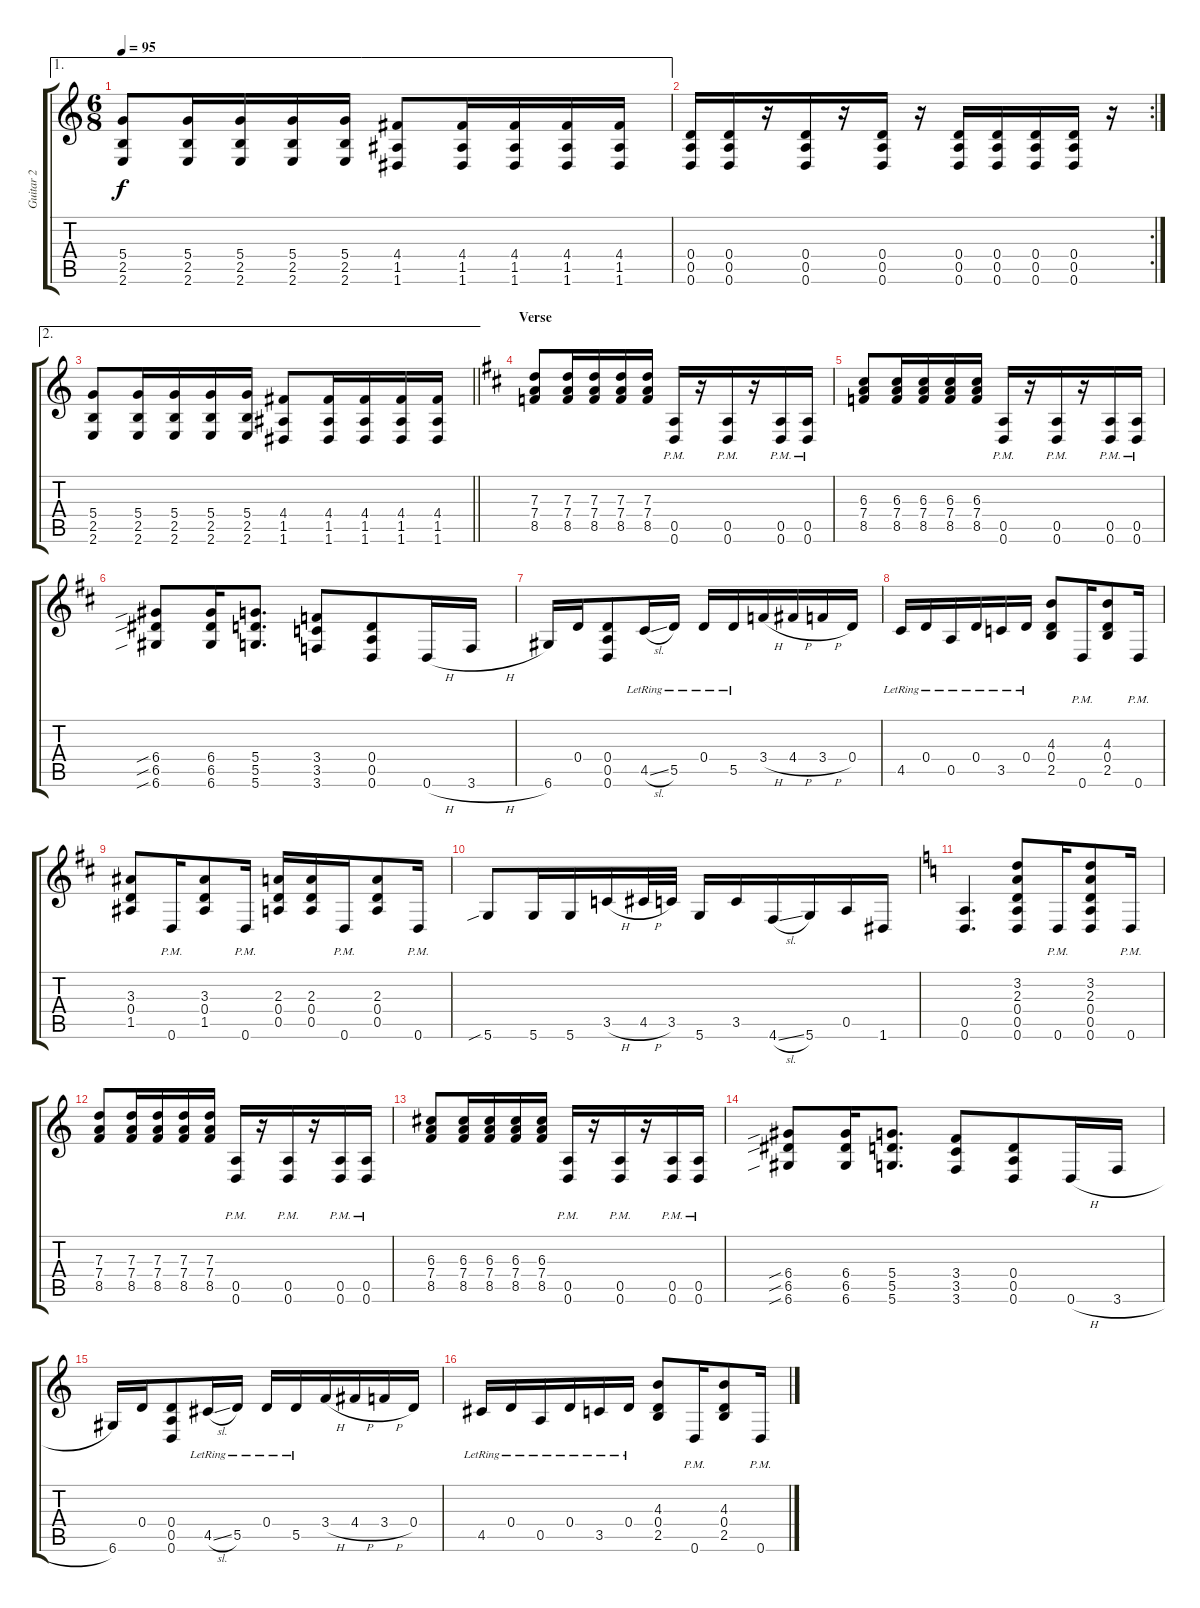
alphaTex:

\track ("Guitar 2" "Guitar 2") {instrument distortionguitar}
\staff {score tabs}
\tuning (E4 B3 G3 D3 A2 D2) {hide}
\ae 1
\ts (6 8)
\tempo 95
\clef g2
\ks c
(5.4 2.5 2.6).8{dy f} (5.4 2.5 2.6).16 (5.4 2.5 2.6).16 (5.4 2.5 2.6).16 (5.4 2.5 2.6).16 (4.4 1.5 1.6).8 (4.4 1.5 1.6).16 (4.4 1.5 1.6).16 (4.4 1.5 1.6).16 (4.4 1.5 1.6).16 |
\rc 2
(0.4 0.5 0.6).16 (0.4 0.5 0.6).16 r.16 (0.4 0.5 0.6).16 r.16 (0.4 0.5 0.6).16 r.16 (0.4 0.5 0.6).16 (0.4 0.5 0.6).16 (0.4 0.5 0.6).16 (0.4 0.5 0.6).16 r.16 |
\ae 2
\barLineRight lightlight
(5.4 2.5 2.6).8 (5.4 2.5 2.6).16 (5.4 2.5 2.6).16 (5.4 2.5 2.6).16 (5.4 2.5 2.6).16 (4.4 1.5 1.6).8 (4.4 1.5 1.6).16 (4.4 1.5 1.6).16 (4.4 1.5 1.6).16 (4.4 1.5 1.6).16 |
\section ("" "Verse")
\ks d
(7.3 7.4 8.5).8 (7.3 7.4 8.5).16 (7.3 7.4 8.5).16 (7.3 7.4 8.5).16 (7.3 7.4 8.5).16 (0.5{pm} 0.6{pm}).16 r.16 (0.5{pm} 0.6{pm}).16 r.16 (0.5{pm} 0.6{pm}).16 (0.5{pm} 0.6{pm}).16 |
(6.3 7.4 8.5).8 (6.3 7.4 8.5).16 (6.3 7.4 8.5).16 (6.3 7.4 8.5).16 (6.3 7.4 8.5).16 (0.5{pm} 0.6{pm}).16 r.16 (0.5{pm} 0.6{pm}).16 r.16 (0.5{pm} 0.6{pm}).16 (0.5{pm} 0.6{pm}).16 |
(6.4{sib} 6.5{sib} 6.6{sib}).8 (6.4 6.5 6.6).16 (5.4 5.5 5.6).8{d} (3.4 3.5 3.6).8 (0.4 0.5 0.6).8 0.6{h}.16 3.6{h}.16 |
6.6.16 0.4.16 (0.4 0.5 0.6).8 4.5{sl lr}.16 5.5{lr}.16 0.4{lr}.16 5.5{lr}.16 3.4{h}.16 4.4{h}.16 3.4{h}.16 0.4.16 |
4.5{lr}.16 0.4{lr}.16 0.5{lr}.16 0.4{lr}.16 3.5{lr}.16 0.4{lr}.16 (4.3 0.4 2.5).8 0.6{pm}.16 (4.3 0.4 2.5).8 0.6{pm}.16 |
(3.3 0.4 1.5).8 0.6{pm}.16 (3.3 0.4 1.5).8 0.6{pm}.16 (2.3 0.4 0.5).16 (2.3 0.4 0.5).16 0.6{pm}.16 (2.3 0.4 0.5).8 0.6{pm}.16 |
5.6{sib}.8 5.6.16 5.6.16 3.5{h}.16 4.5{h}.32 3.5.32 5.6.16 3.5.16 4.6{sl}.16 5.6.16 0.5.16 1.6.16 |
\ks c
(0.5 0.6).4{d} (3.2 2.3 0.4 0.5 0.6).8 0.6{pm}.16 (3.2 2.3 0.4 0.5 0.6).8 0.6{pm}.16 |
(7.3 7.4 8.5).8 (7.3 7.4 8.5).16 (7.3 7.4 8.5).16 (7.3 7.4 8.5).16 (7.3 7.4 8.5).16 (0.5{pm} 0.6{pm}).16 r.16 (0.5{pm} 0.6{pm}).16 r.16 (0.5{pm} 0.6{pm}).16 (0.5{pm} 0.6{pm}).16 |
(6.3 7.4 8.5).8 (6.3 7.4 8.5).16 (6.3 7.4 8.5).16 (6.3 7.4 8.5).16 (6.3 7.4 8.5).16 (0.5{pm} 0.6{pm}).16 r.16 (0.5{pm} 0.6{pm}).16 r.16 (0.5{pm} 0.6{pm}).16 (0.5{pm} 0.6{pm}).16 |
(6.4{sib} 6.5{sib} 6.6{sib}).8 (6.4 6.5 6.6).16 (5.4 5.5 5.6).8{d} (3.4 3.5 3.6).8 (0.4 0.5 0.6).8 0.6{h}.16 3.6{h}.16 |
6.6.16 0.4.16 (0.4 0.5 0.6).8 4.5{sl lr}.16 5.5{lr}.16 0.4{lr}.16 5.5{lr}.16 3.4{h}.16 4.4{h}.16 3.4{h}.16 0.4.16 |
4.5{lr}.16 0.4{lr}.16 0.5{lr}.16 0.4{lr}.16 3.5{lr}.16 0.4{lr}.16 (4.3 0.4 2.5).8 0.6{pm}.16 (4.3 0.4 2.5).8 0.6{pm}.16
